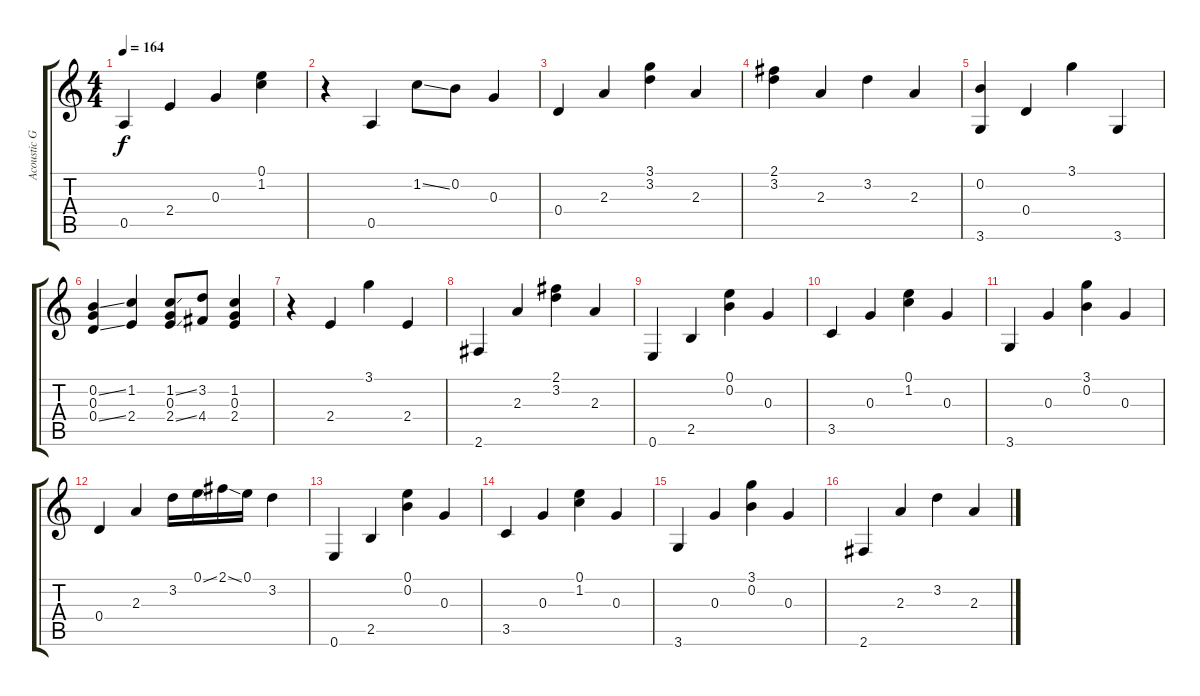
\track ("Acoustic Guitar" "Acoustic G") {instrument acousticguitarsteel}
\staff {score tabs}
\tuning (E4 B3 G3 D3 A2 E2) {hide}
\ts (4 4)
\tempo 164
\clef g2
\ks c
0.5.4{dy f} 2.4.4 0.3.4 (0.1 1.2).4 |
r.4 0.5.4 1.2{ss}.8 0.2.8 0.3.4 |
0.4.4 2.3.4 (3.1 3.2).4 2.3.4 |
(2.1 3.2).4 2.3.4 3.2.4 2.3.4 |
(0.2 3.6).4 0.4.4 3.1.4 3.6.4 |
(0.2{ss} 0.3 0.4{ss}).4 (1.2 2.4).4 (1.2{ss} 0.3 2.4{ss}).8 (3.2 4.4).8 (1.2 0.3 2.4).4 |
r.4 2.4.4 3.1.4 2.4.4 |
2.6.4 2.3.4 (2.1 3.2).4 2.3.4 |
0.6.4 2.5.4 (0.1 0.2).4 0.3.4 |
3.5.4 0.3.4 (0.1 1.2).4 0.3.4 |
3.6.4 0.3.4 (3.1 0.2).4 0.3.4 |
0.4.4 2.3.4 3.2.16 0.1{ss}.16 2.1{ss}.16 0.1.16 3.2.4 |
0.6.4 2.5.4 (0.1 0.2).4 0.3.4 |
3.5.4 0.3.4 (0.1 1.2).4 0.3.4 |
3.6.4 0.3.4 (3.1 0.2).4 0.3.4 |
2.6.4 2.3.4 3.2.4 2.3.4
